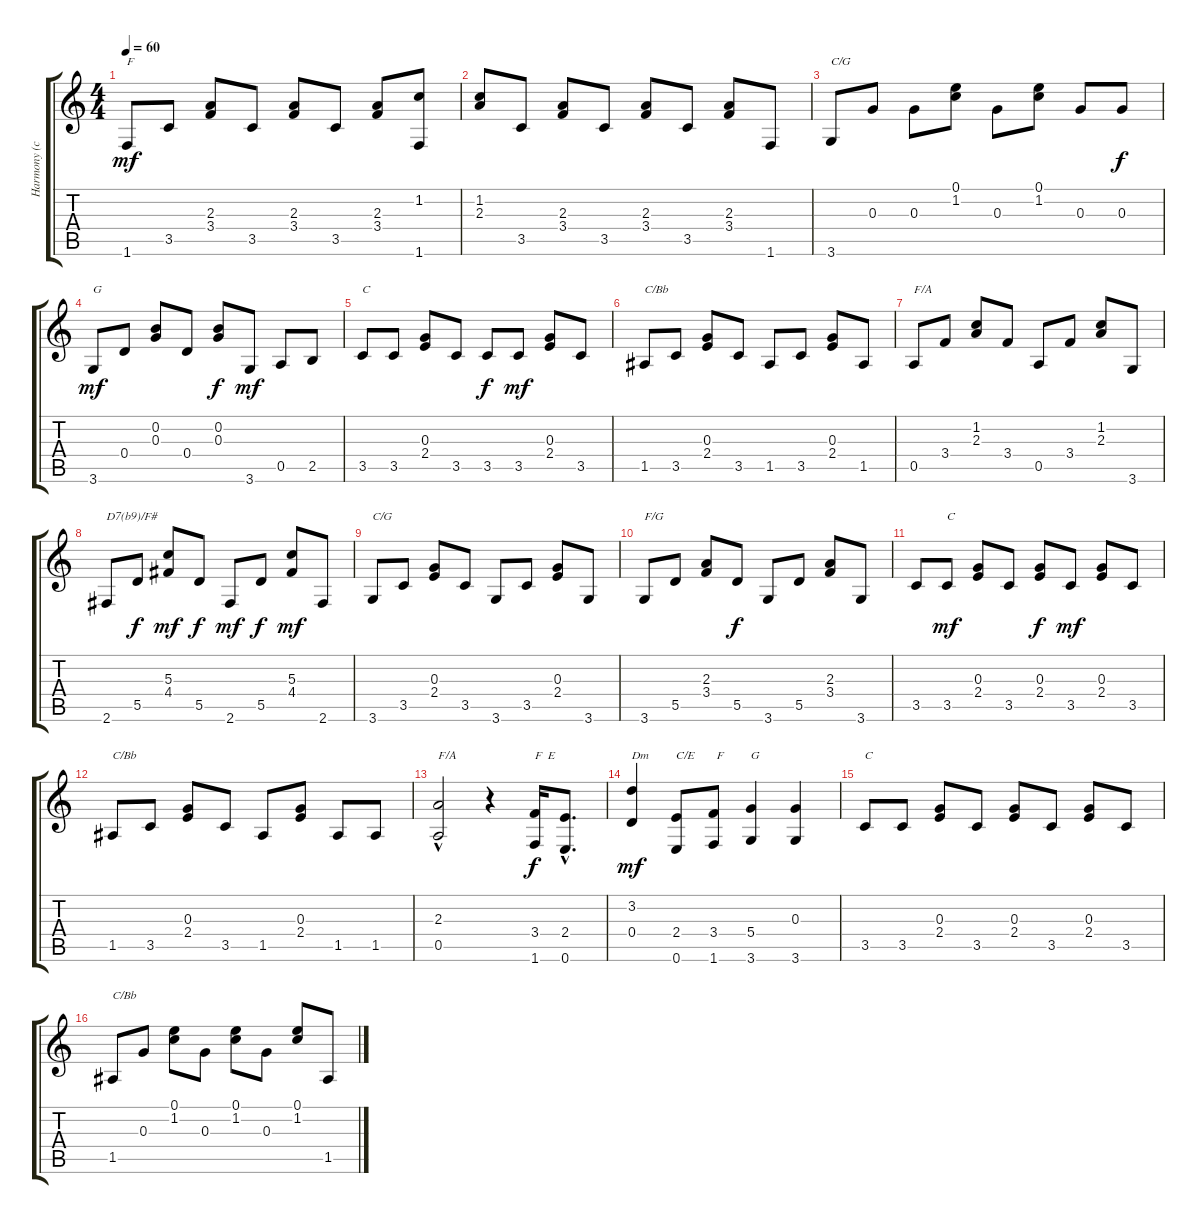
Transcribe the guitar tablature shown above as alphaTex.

\track ("Harmony (chord arpeggios)" "Harmony (c") {instrument acousticguitarnylon}
\staff {score tabs}
\tuning (E4 B3 G3 D3 A2 E2) {hide}
\ts (4 4)
\tempo 60
\clef g2
\ks c
1.6.8{txt "F" dy mf} 3.5.8 (2.3 3.4).8 3.5.8 (2.3 3.4).8 3.5.8 (2.3 3.4).8 (1.2 1.6).8 |
(1.2 2.3).8 3.5.8 (2.3 3.4).8 3.5.8 (2.3 3.4).8 3.5.8 (2.3 3.4).8 1.6.8 |
3.6.8{txt "C/G"} 0.3.8 0.3.8 (0.1 1.2).8 0.3.8 (0.1 1.2).8 0.3.8 0.3.8{dy f} |
3.6.8{txt "G" dy mf} 0.4.8 (0.2 0.3).8 0.4.8 (0.2 0.3).8{dy f} 3.6.8{dy mf} 0.5.8 2.5.8 |
3.5.8{txt "C"} 3.5.8 (0.3 2.4).8 3.5.8 3.5.8{dy f} 3.5.8{dy mf} (0.3 2.4).8 3.5.8 |
1.5.8{txt "C/Bb"} 3.5.8 (0.3 2.4).8 3.5.8 1.5.8 3.5.8 (0.3 2.4).8 1.5.8 |
0.5.8{txt "F/A"} 3.4.8 (1.2 2.3).8 3.4.8 0.5.8 3.4.8 (1.2 2.3).8 3.6.8 |
2.6.8{txt "D7(b9)/F#"} 5.5.8{dy f} (5.3 4.4).8{dy mf} 5.5.8{dy f} 2.6.8{dy mf} 5.5.8{dy f} (5.3 4.4).8{dy mf} 2.6.8 |
3.6.8{txt "C/G"} 3.5.8 (0.3 2.4).8 3.5.8 3.6.8 3.5.8 (0.3 2.4).8 3.6.8 |
3.6.8{txt "F/G"} 5.5.8 (2.3 3.4).8 5.5.8{dy f} 3.6.8 5.5.8 (2.3 3.4).8 3.6.8 |
3.5.8 3.5.8{txt "C" dy mf} (0.3 2.4).8 3.5.8 (0.3 2.4).8{dy f} 3.5.8{dy mf} (0.3 2.4).8 3.5.8 |
1.5.8{txt "C/Bb"} 3.5.8 (0.3 2.4).8 3.5.8 1.5.8 (0.3 2.4).8 1.5.8 1.5.8 |
(2.3 0.5{hac}).2{txt "F/A"} r.4 (3.4 1.6).16{txt "F  E" dy f} (2.4{hac} 0.6{hac}).8{d} |
(3.2 0.4).4{txt "Dm" dy mf} (2.4 0.6).8{txt "C/E"} (3.4 1.6).8{txt " F"} (5.4 3.6).4{txt "G"} (0.3 3.6).4 |
3.5.8{txt "C"} 3.5.8 (0.3 2.4).8 3.5.8 (0.3 2.4).8 3.5.8 (0.3 2.4).8 3.5.8 |
1.5.8{txt "C/Bb"} 0.3.8 (0.1 1.2).8 0.3.8 (0.1 1.2).8 0.3.8 (0.1 1.2).8 1.5.8
